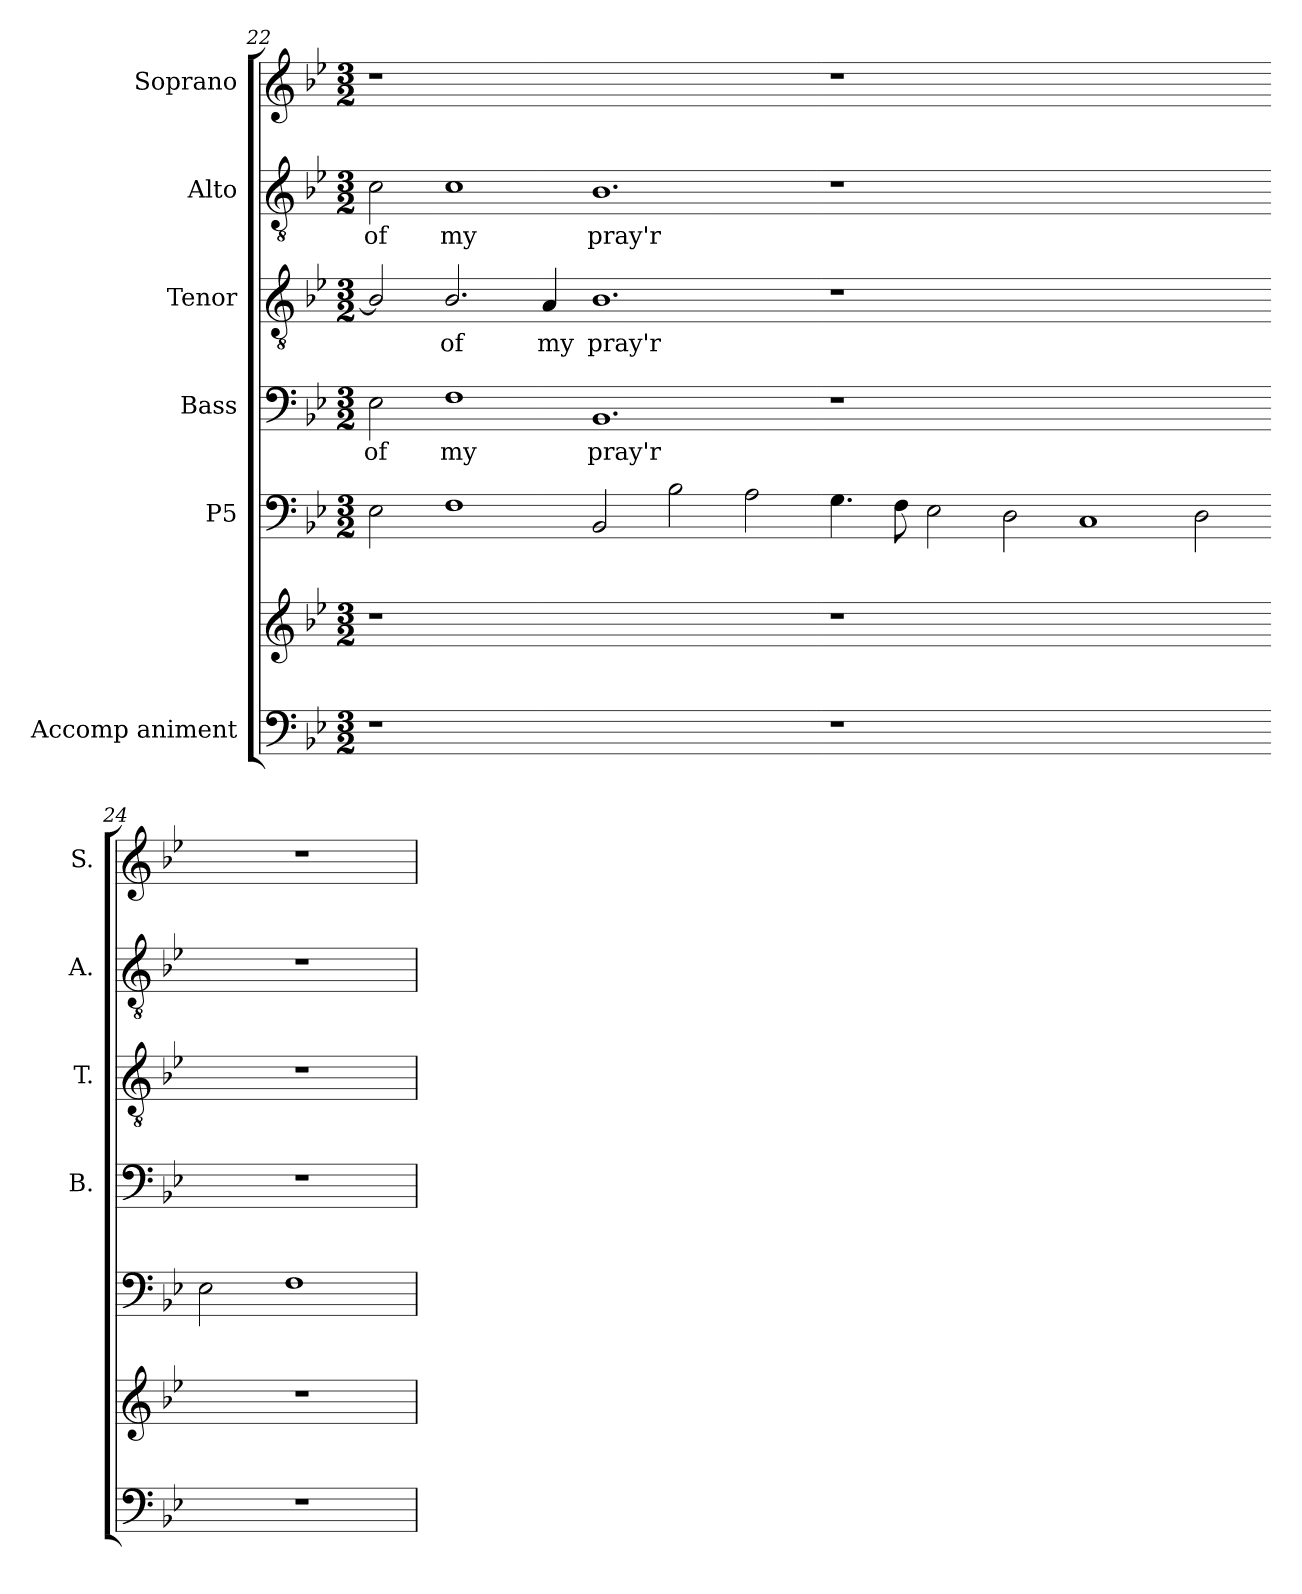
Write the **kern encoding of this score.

**kern	**kern	**kern	**kern	**text	**kern	**text	**kern	**text	**kern
*part6	*part6	*part5	*part4	*part4	*part3	*part3	*part2	*part2	*part1
*staff7	*staff6	*staff5	*staff4	*staff4	*staff3	*staff3	*staff2	*staff2	*staff1
*I"Accomp animent	*	*I"P5	*I"Bass	*	*I"Tenor	*	*I"Alto	*	*I"Soprano
*	*	*	*I'B.	*	*I'T.	*	*I'A.	*	*I'S.
!!LO:LB:g=z
*clefF4	*clefG2	*clefF4	*clefF4	*	*clefGv2	*	*clefGv2	*	*clefG2
*	*	*	*	*	*ITrd7c12	*	*ITrd7c12	*	*
*k[b-e-]	*k[b-e-]	*k[b-e-]	*k[b-e-]	*	*k[b-e-]	*	*k[b-e-]	*	*k[b-e-]
*B-:	*B-:	*B-:	*B-:	*	*B-:	*	*B-:	*	*B-:
*M3/2	*M3/2	*M3/2	*M3/2	*	*M3/2	*	*M3/2	*	*M3/2
=22	=22	=22	=22	=22	=22	=22	=22	=22	=22
!LO:N:vis=1	!LO:N:vis=1	!	!	!	!	!	!	!	!
!	!	!	!	!LO:LY:b:color=#000000	!	!	!	!	!
!	!	!	!	!	!	!	!	!LO:LY:b:color=#000000	!LO:N:vis=1
0.r	0.r	2E-i\	2E-i\	of	2BB-i/]	.	2Ci\	of	1.r
!	!	!	!	!LO:LY:b:color=#000000	!	!	!	!	!
!	!	!	!	!	!	!LO:LY:b:color=#000000	!	!	!
!	!	!	!	!	!	!	!	!LO:LY:b:color=#000000	!
.	.	1Fi	1Fi	my	2.BB-i/	of	1Ci	my	.
!	!	!	!	!	!	!LO:LY:b:color=#000000	!	!	!
.	.	.	.	.	4AAi/	my	.	.	.
!	!	!	!	!LO:LY:b:color=#000000	!	!	!	!	!
!	!	!	!	!	!	!LO:LY:b:color=#000000	!	!	!
!	!	!	!	!	!	!	!	!LO:LY:b:color=#000000	!
.	.	2BB-i/	1.BB-i	pray'r	1.BB-i	pray'r	1.BB-i	pray'r	1.ryy
.	.	2B-i\	.	.	.	.	.	.	.
.	.	2Ai\	.	.	.	.	.	.	.
=23-	=23-	=23-	=23-	=23-	=23-	=23-	=23-	=23-	=23-
!LO:N:vis=1	!LO:N:vis=1	!	!LO:N:vis=1	!	!LO:N:vis=1	!	!LO:N:vis=1	!	!LO:N:vis=1
0.r	0.r	4.Gi\	1.r	.	1.r	.	1.r	.	1.r
.	.	8Fi\	.	.	.	.	.	.	.
.	.	2E-i\	.	.	.	.	.	.	.
.	.	2Di\	.	.	.	.	.	.	.
.	.	1Ci	1.ryy	.	1.ryy	.	1.ryy	.	1.ryy
.	.	2Di\	.	.	.	.	.	.	.
=24-	=24-	=24-	=24-	=24-	=24-	=24-	=24-	=24-	=24-
!LO:N:vis=1	!LO:N:vis=1	!	!LO:N:vis=1	!	!LO:N:vis=1	!	!LO:N:vis=1	!	!LO:N:vis=1
1.r	1.r	2E-i\	1.r	.	1.r	.	1.r	.	1.r
.	.	1Fi	.	.	.	.	.	.	.
=	=	=	=	=	=	=	=	=	=
*-	*-	*-	*-	*-	*-	*-	*-	*-	*-
